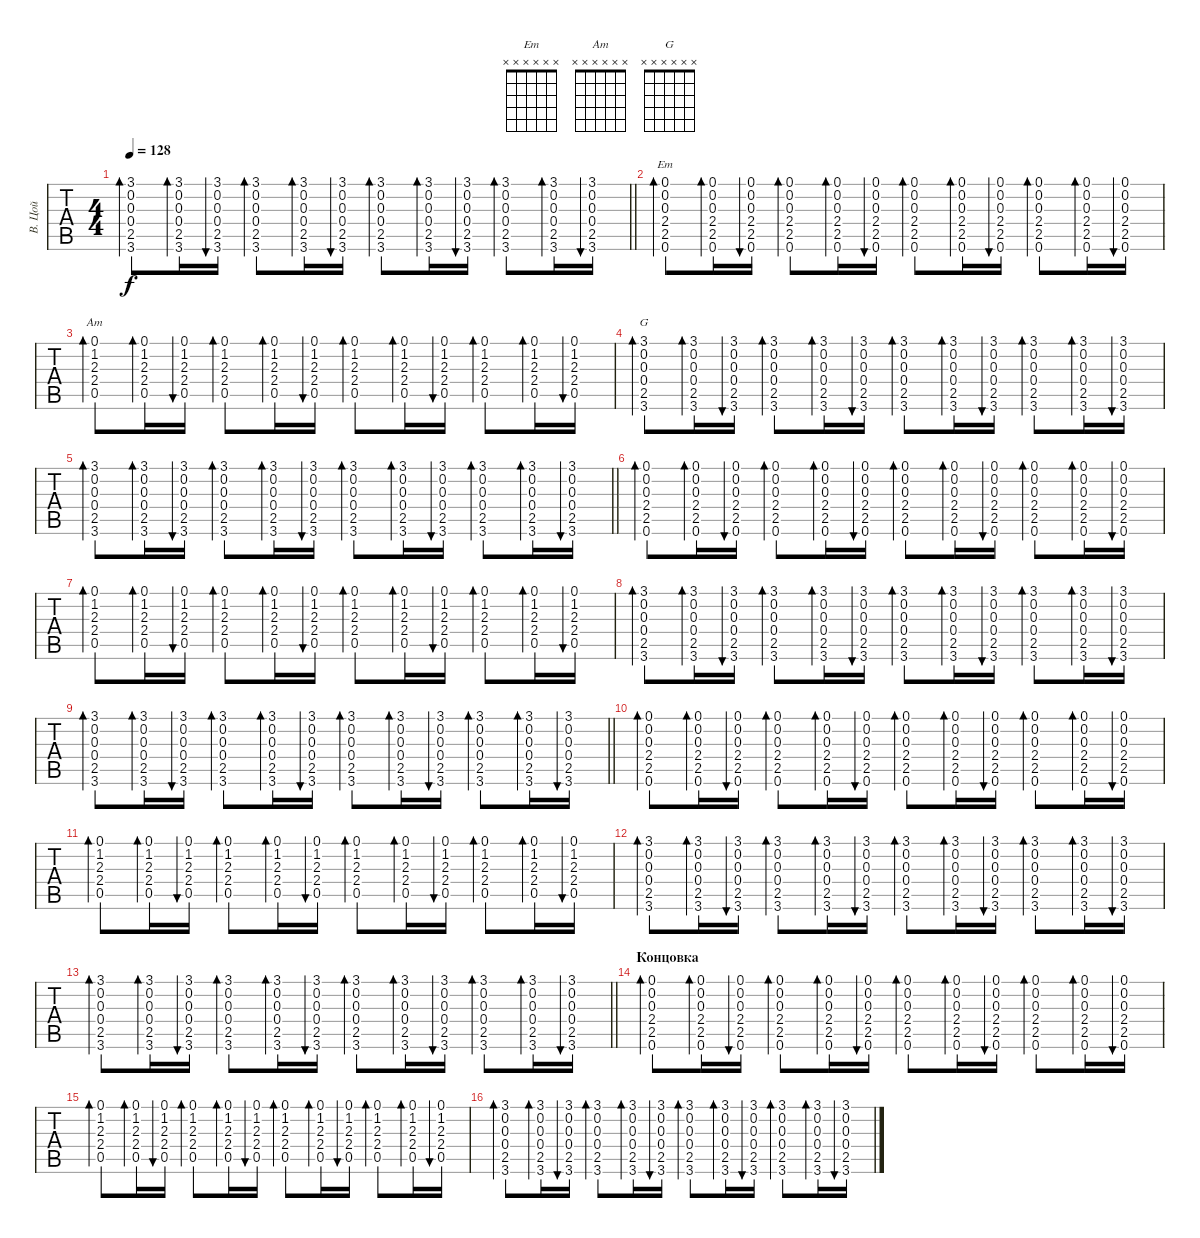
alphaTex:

\track ("В. Цой" "В. Цой") {instrument acousticguitarsteel}
\staff {tabs}
\tuning (E4 B3 G3 D3 A2 E2) {hide}
\chord ("Em" x x x x x x)
\chord ("Am" x x x x x x)
\chord ("G" x x x x x x)
\ts (4 4)
\tempo 128
\clef g2
\barLineRight lightlight
\ks c
(3.1 0.2 0.3 0.4 2.5 3.6).8{bd 30 dy f} (3.1 0.2 0.3 0.4 2.5 3.6).16{bd 30} (3.1 0.2 0.3 0.4 2.5 3.6).16{bu 30} (3.1 0.2 0.3 0.4 2.5 3.6).8{bd 30} (3.1 0.2 0.3 0.4 2.5 3.6).16{bd 30} (3.1 0.2 0.3 0.4 2.5 3.6).16{bu 30} (3.1 0.2 0.3 0.4 2.5 3.6).8{bd 30} (3.1 0.2 0.3 0.4 2.5 3.6).16{bd 30} (3.1 0.2 0.3 0.4 2.5 3.6).16{bu 30} (3.1 0.2 0.3 0.4 2.5 3.6).8{bd 30} (3.1 0.2 0.3 0.4 2.5 3.6).16{bd 30} (3.1 0.2 0.3 0.4 2.5 3.6).16{bu 30} |
(0.1 0.2 0.3 2.4 2.5 0.6).8{bd 30 ch "Em"} (0.1 0.2 0.3 2.4 2.5 0.6).16{bd 30} (0.1 0.2 0.3 2.4 2.5 0.6).16{bu 30} (0.1 0.2 0.3 2.4 2.5 0.6).8{bd 30} (0.1 0.2 0.3 2.4 2.5 0.6).16{bd 30} (0.1 0.2 0.3 2.4 2.5 0.6).16{bu 30} (0.1 0.2 0.3 2.4 2.5 0.6).8{bd 30} (0.1 0.2 0.3 2.4 2.5 0.6).16{bd 30} (0.1 0.2 0.3 2.4 2.5 0.6).16{bu 30} (0.1 0.2 0.3 2.4 2.5 0.6).8{bd 30} (0.1 0.2 0.3 2.4 2.5 0.6).16{bd 30} (0.1 0.2 0.3 2.4 2.5 0.6).16{bu 30} |
(0.1 1.2 2.3 2.4 0.5).8{bd 30 ch "Am"} (0.1 1.2 2.3 2.4 0.5).16{bd 30} (0.1 1.2 2.3 2.4 0.5).16{bu 30} (0.1 1.2 2.3 2.4 0.5).8{bd 30} (0.1 1.2 2.3 2.4 0.5).16{bd 30} (0.1 1.2 2.3 2.4 0.5).16{bu 30} (0.1 1.2 2.3 2.4 0.5).8{bd 30} (0.1 1.2 2.3 2.4 0.5).16{bd 30} (0.1 1.2 2.3 2.4 0.5).16{bu 30} (0.1 1.2 2.3 2.4 0.5).8{bd 30} (0.1 1.2 2.3 2.4 0.5).16{bd 30} (0.1 1.2 2.3 2.4 0.5).16{bu 30} |
(3.1 0.2 0.3 0.4 2.5 3.6).8{bd 30 ch "G"} (3.1 0.2 0.3 0.4 2.5 3.6).16{bd 30} (3.1 0.2 0.3 0.4 2.5 3.6).16{bu 30} (3.1 0.2 0.3 0.4 2.5 3.6).8{bd 30} (3.1 0.2 0.3 0.4 2.5 3.6).16{bd 30} (3.1 0.2 0.3 0.4 2.5 3.6).16{bu 30} (3.1 0.2 0.3 0.4 2.5 3.6).8{bd 30} (3.1 0.2 0.3 0.4 2.5 3.6).16{bd 30} (3.1 0.2 0.3 0.4 2.5 3.6).16{bu 30} (3.1 0.2 0.3 0.4 2.5 3.6).8{bd 30} (3.1 0.2 0.3 0.4 2.5 3.6).16{bd 30} (3.1 0.2 0.3 0.4 2.5 3.6).16{bu 30} |
\barLineRight lightlight
(3.1 0.2 0.3 0.4 2.5 3.6).8{bd 30} (3.1 0.2 0.3 0.4 2.5 3.6).16{bd 30} (3.1 0.2 0.3 0.4 2.5 3.6).16{bu 30} (3.1 0.2 0.3 0.4 2.5 3.6).8{bd 30} (3.1 0.2 0.3 0.4 2.5 3.6).16{bd 30} (3.1 0.2 0.3 0.4 2.5 3.6).16{bu 30} (3.1 0.2 0.3 0.4 2.5 3.6).8{bd 30} (3.1 0.2 0.3 0.4 2.5 3.6).16{bd 30} (3.1 0.2 0.3 0.4 2.5 3.6).16{bu 30} (3.1 0.2 0.3 0.4 2.5 3.6).8{bd 30} (3.1 0.2 0.3 0.4 2.5 3.6).16{bd 30} (3.1 0.2 0.3 0.4 2.5 3.6).16{bu 30} |
(0.1 0.2 0.3 2.4 2.5 0.6).8{bd 30} (0.1 0.2 0.3 2.4 2.5 0.6).16{bd 30} (0.1 0.2 0.3 2.4 2.5 0.6).16{bu 30} (0.1 0.2 0.3 2.4 2.5 0.6).8{bd 30} (0.1 0.2 0.3 2.4 2.5 0.6).16{bd 30} (0.1 0.2 0.3 2.4 2.5 0.6).16{bu 30} (0.1 0.2 0.3 2.4 2.5 0.6).8{bd 30} (0.1 0.2 0.3 2.4 2.5 0.6).16{bd 30} (0.1 0.2 0.3 2.4 2.5 0.6).16{bu 30} (0.1 0.2 0.3 2.4 2.5 0.6).8{bd 30} (0.1 0.2 0.3 2.4 2.5 0.6).16{bd 30} (0.1 0.2 0.3 2.4 2.5 0.6).16{bu 30} |
(0.1 1.2 2.3 2.4 0.5).8{bd 30} (0.1 1.2 2.3 2.4 0.5).16{bd 30} (0.1 1.2 2.3 2.4 0.5).16{bu 30} (0.1 1.2 2.3 2.4 0.5).8{bd 30} (0.1 1.2 2.3 2.4 0.5).16{bd 30} (0.1 1.2 2.3 2.4 0.5).16{bu 30} (0.1 1.2 2.3 2.4 0.5).8{bd 30} (0.1 1.2 2.3 2.4 0.5).16{bd 30} (0.1 1.2 2.3 2.4 0.5).16{bu 30} (0.1 1.2 2.3 2.4 0.5).8{bd 30} (0.1 1.2 2.3 2.4 0.5).16{bd 30} (0.1 1.2 2.3 2.4 0.5).16{bu 30} |
(3.1 0.2 0.3 0.4 2.5 3.6).8{bd 30} (3.1 0.2 0.3 0.4 2.5 3.6).16{bd 30} (3.1 0.2 0.3 0.4 2.5 3.6).16{bu 30} (3.1 0.2 0.3 0.4 2.5 3.6).8{bd 30} (3.1 0.2 0.3 0.4 2.5 3.6).16{bd 30} (3.1 0.2 0.3 0.4 2.5 3.6).16{bu 30} (3.1 0.2 0.3 0.4 2.5 3.6).8{bd 30} (3.1 0.2 0.3 0.4 2.5 3.6).16{bd 30} (3.1 0.2 0.3 0.4 2.5 3.6).16{bu 30} (3.1 0.2 0.3 0.4 2.5 3.6).8{bd 30} (3.1 0.2 0.3 0.4 2.5 3.6).16{bd 30} (3.1 0.2 0.3 0.4 2.5 3.6).16{bu 30} |
\barLineRight lightlight
(3.1 0.2 0.3 0.4 2.5 3.6).8{bd 30} (3.1 0.2 0.3 0.4 2.5 3.6).16{bd 30} (3.1 0.2 0.3 0.4 2.5 3.6).16{bu 30} (3.1 0.2 0.3 0.4 2.5 3.6).8{bd 30} (3.1 0.2 0.3 0.4 2.5 3.6).16{bd 30} (3.1 0.2 0.3 0.4 2.5 3.6).16{bu 30} (3.1 0.2 0.3 0.4 2.5 3.6).8{bd 30} (3.1 0.2 0.3 0.4 2.5 3.6).16{bd 30} (3.1 0.2 0.3 0.4 2.5 3.6).16{bu 30} (3.1 0.2 0.3 0.4 2.5 3.6).8{bd 30} (3.1 0.2 0.3 0.4 2.5 3.6).16{bd 30} (3.1 0.2 0.3 0.4 2.5 3.6).16{bu 30} |
(0.1 0.2 0.3 2.4 2.5 0.6).8{bd 30} (0.1 0.2 0.3 2.4 2.5 0.6).16{bd 30} (0.1 0.2 0.3 2.4 2.5 0.6).16{bu 30} (0.1 0.2 0.3 2.4 2.5 0.6).8{bd 30} (0.1 0.2 0.3 2.4 2.5 0.6).16{bd 30} (0.1 0.2 0.3 2.4 2.5 0.6).16{bu 30} (0.1 0.2 0.3 2.4 2.5 0.6).8{bd 30} (0.1 0.2 0.3 2.4 2.5 0.6).16{bd 30} (0.1 0.2 0.3 2.4 2.5 0.6).16{bu 30} (0.1 0.2 0.3 2.4 2.5 0.6).8{bd 30} (0.1 0.2 0.3 2.4 2.5 0.6).16{bd 30} (0.1 0.2 0.3 2.4 2.5 0.6).16{bu 30} |
(0.1 1.2 2.3 2.4 0.5).8{bd 30} (0.1 1.2 2.3 2.4 0.5).16{bd 30} (0.1 1.2 2.3 2.4 0.5).16{bu 30} (0.1 1.2 2.3 2.4 0.5).8{bd 30} (0.1 1.2 2.3 2.4 0.5).16{bd 30} (0.1 1.2 2.3 2.4 0.5).16{bu 30} (0.1 1.2 2.3 2.4 0.5).8{bd 30} (0.1 1.2 2.3 2.4 0.5).16{bd 30} (0.1 1.2 2.3 2.4 0.5).16{bu 30} (0.1 1.2 2.3 2.4 0.5).8{bd 30} (0.1 1.2 2.3 2.4 0.5).16{bd 30} (0.1 1.2 2.3 2.4 0.5).16{bu 30} |
(3.1 0.2 0.3 0.4 2.5 3.6).8{bd 30} (3.1 0.2 0.3 0.4 2.5 3.6).16{bd 30} (3.1 0.2 0.3 0.4 2.5 3.6).16{bu 30} (3.1 0.2 0.3 0.4 2.5 3.6).8{bd 30} (3.1 0.2 0.3 0.4 2.5 3.6).16{bd 30} (3.1 0.2 0.3 0.4 2.5 3.6).16{bu 30} (3.1 0.2 0.3 0.4 2.5 3.6).8{bd 30} (3.1 0.2 0.3 0.4 2.5 3.6).16{bd 30} (3.1 0.2 0.3 0.4 2.5 3.6).16{bu 30} (3.1 0.2 0.3 0.4 2.5 3.6).8{bd 30} (3.1 0.2 0.3 0.4 2.5 3.6).16{bd 30} (3.1 0.2 0.3 0.4 2.5 3.6).16{bu 30} |
\barLineRight lightlight
(3.1 0.2 0.3 0.4 2.5 3.6).8{bd 30} (3.1 0.2 0.3 0.4 2.5 3.6).16{bd 30} (3.1 0.2 0.3 0.4 2.5 3.6).16{bu 30} (3.1 0.2 0.3 0.4 2.5 3.6).8{bd 30} (3.1 0.2 0.3 0.4 2.5 3.6).16{bd 30} (3.1 0.2 0.3 0.4 2.5 3.6).16{bu 30} (3.1 0.2 0.3 0.4 2.5 3.6).8{bd 30} (3.1 0.2 0.3 0.4 2.5 3.6).16{bd 30} (3.1 0.2 0.3 0.4 2.5 3.6).16{bu 30} (3.1 0.2 0.3 0.4 2.5 3.6).8{bd 30} (3.1 0.2 0.3 0.4 2.5 3.6).16{bd 30} (3.1 0.2 0.3 0.4 2.5 3.6).16{bu 30} |
\section ("" "Концовка")
(0.1 0.2 0.3 2.4 2.5 0.6).8{bd 30} (0.1 0.2 0.3 2.4 2.5 0.6).16{bd 30} (0.1 0.2 0.3 2.4 2.5 0.6).16{bu 30} (0.1 0.2 0.3 2.4 2.5 0.6).8{bd 30} (0.1 0.2 0.3 2.4 2.5 0.6).16{bd 30} (0.1 0.2 0.3 2.4 2.5 0.6).16{bu 30} (0.1 0.2 0.3 2.4 2.5 0.6).8{bd 30} (0.1 0.2 0.3 2.4 2.5 0.6).16{bd 30} (0.1 0.2 0.3 2.4 2.5 0.6).16{bu 30} (0.1 0.2 0.3 2.4 2.5 0.6).8{bd 30} (0.1 0.2 0.3 2.4 2.5 0.6).16{bd 30} (0.1 0.2 0.3 2.4 2.5 0.6).16{bu 30} |
(0.1 1.2 2.3 2.4 0.5).8{bd 30} (0.1 1.2 2.3 2.4 0.5).16{bd 30} (0.1 1.2 2.3 2.4 0.5).16{bu 30} (0.1 1.2 2.3 2.4 0.5).8{bd 30} (0.1 1.2 2.3 2.4 0.5).16{bd 30} (0.1 1.2 2.3 2.4 0.5).16{bu 30} (0.1 1.2 2.3 2.4 0.5).8{bd 30} (0.1 1.2 2.3 2.4 0.5).16{bd 30} (0.1 1.2 2.3 2.4 0.5).16{bu 30} (0.1 1.2 2.3 2.4 0.5).8{bd 30} (0.1 1.2 2.3 2.4 0.5).16{bd 30} (0.1 1.2 2.3 2.4 0.5).16{bu 30} |
(3.1 0.2 0.3 0.4 2.5 3.6).8{bd 30} (3.1 0.2 0.3 0.4 2.5 3.6).16{bd 30} (3.1 0.2 0.3 0.4 2.5 3.6).16{bu 30} (3.1 0.2 0.3 0.4 2.5 3.6).8{bd 30} (3.1 0.2 0.3 0.4 2.5 3.6).16{bd 30} (3.1 0.2 0.3 0.4 2.5 3.6).16{bu 30} (3.1 0.2 0.3 0.4 2.5 3.6).8{bd 30} (3.1 0.2 0.3 0.4 2.5 3.6).16{bd 30} (3.1 0.2 0.3 0.4 2.5 3.6).16{bu 30} (3.1 0.2 0.3 0.4 2.5 3.6).8{bd 30} (3.1 0.2 0.3 0.4 2.5 3.6).16{bd 30} (3.1 0.2 0.3 0.4 2.5 3.6).16{bu 30}
